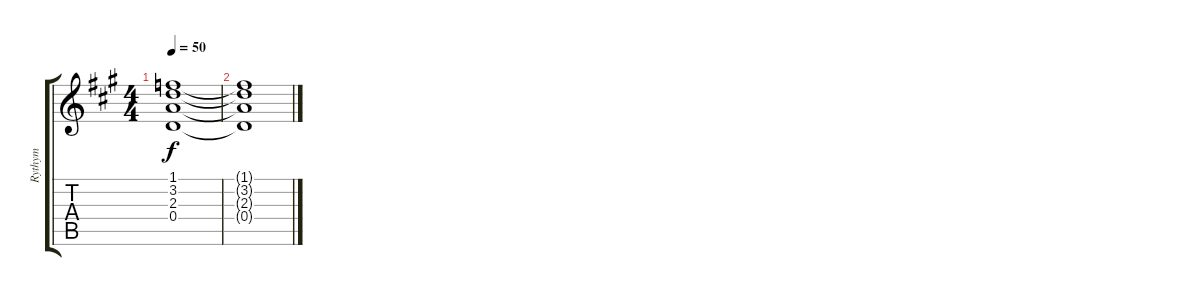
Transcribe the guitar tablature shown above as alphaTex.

\track ("Rythym" "Rythym") {instrument overdrivenguitar}
\staff {score tabs}
\tuning (E4 B3 G3 D3 A2 E2) {hide}
\ts (4 4)
\tempo 50
\clef g2
\ks a
(1.1{t} 3.2{t} 2.3{t} 0.4{t}).1{dy f} |
(1.1{t} 3.2{t} 2.3{t} 0.4{t}).1
